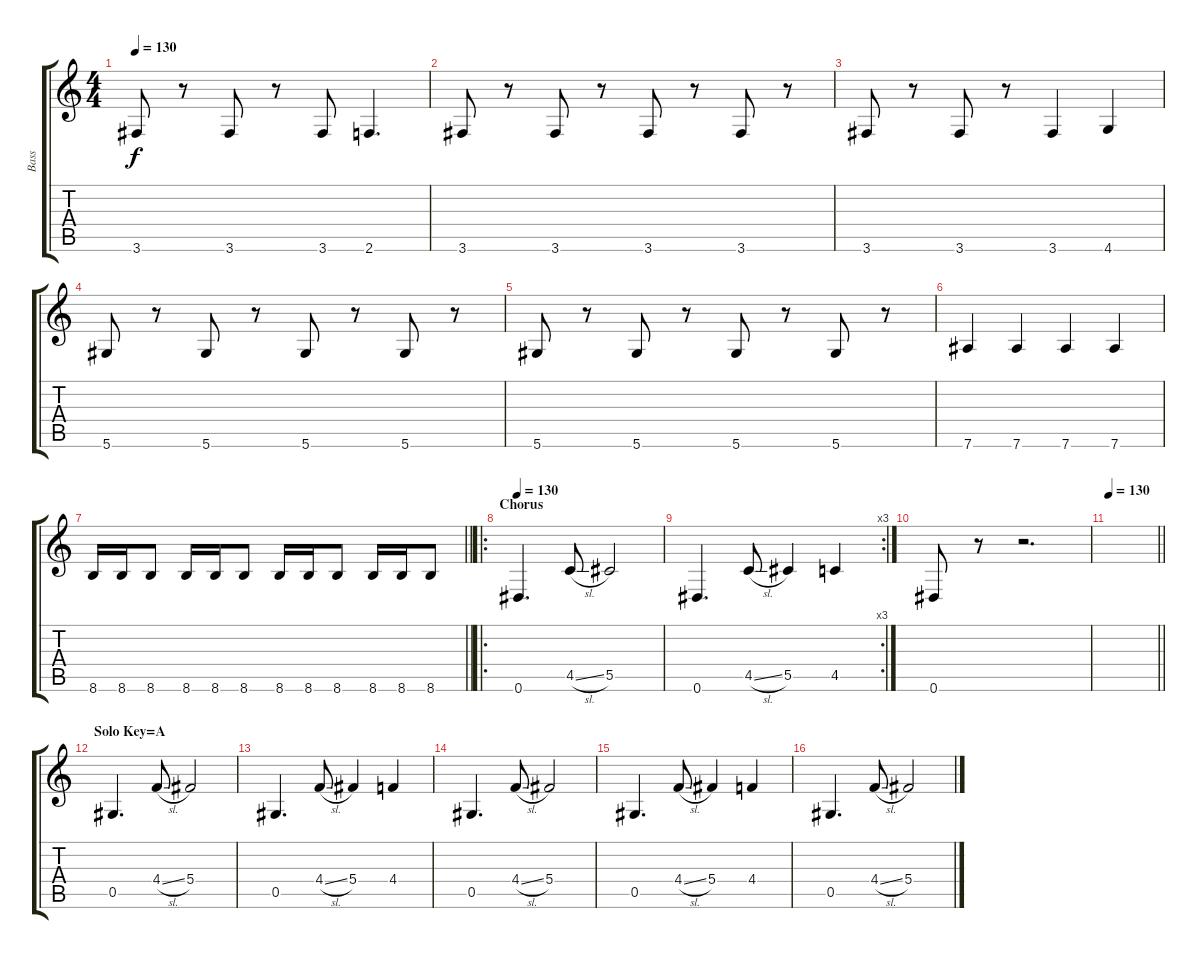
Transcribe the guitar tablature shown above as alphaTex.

\track ("Bass" "Bass") {instrument electricbasspick}
\staff {score tabs}
\tuning (Eb4 Bb3 Gb3 Db3 Ab2 Eb2) {hide}
\ts (4 4)
\tempo 130
\clef g2
\ks c
3.6.8{dy f} r.8 3.6.8 r.8 3.6.8 2.6.4{d} |
3.6.8 r.8 3.6.8 r.8 3.6.8 r.8 3.6.8 r.8 |
3.6.8 r.8 3.6.8 r.8 3.6.4 4.6.4 |
5.6.8 r.8 5.6.8 r.8 5.6.8 r.8 5.6.8 r.8 |
5.6.8 r.8 5.6.8 r.8 5.6.8 r.8 5.6.8 r.8 |
7.6.4 7.6.4 7.6.4 7.6.4 |
\barLineRight lightlight
8.6.16 8.6.16 8.6.8 8.6.16 8.6.16 8.6.8 8.6.16 8.6.16 8.6.8 8.6.16 8.6.16 8.6.8 |
\ro
\section ("" "Chorus")
\tempo 130
0.6.4{d} 4.5{sl}.8 5.5.2 |
\rc 3
0.6.4{d} 4.5{sl}.8 5.5.4 4.5.4 |
0.6.8 r.8 r.2{d} |
\tempo 130
\barLineRight lightlight
|
\section ("" "Solo Key=A")
0.5.4{d} 4.4{sl}.8 5.4.2 |
0.5.4{d} 4.4{sl}.8 5.4.4 4.4.4 |
0.5.4{d} 4.4{sl}.8 5.4.2 |
0.5.4{d} 4.4{sl}.8 5.4.4 4.4.4 |
0.5.4{d} 4.4{sl}.8 5.4.2
